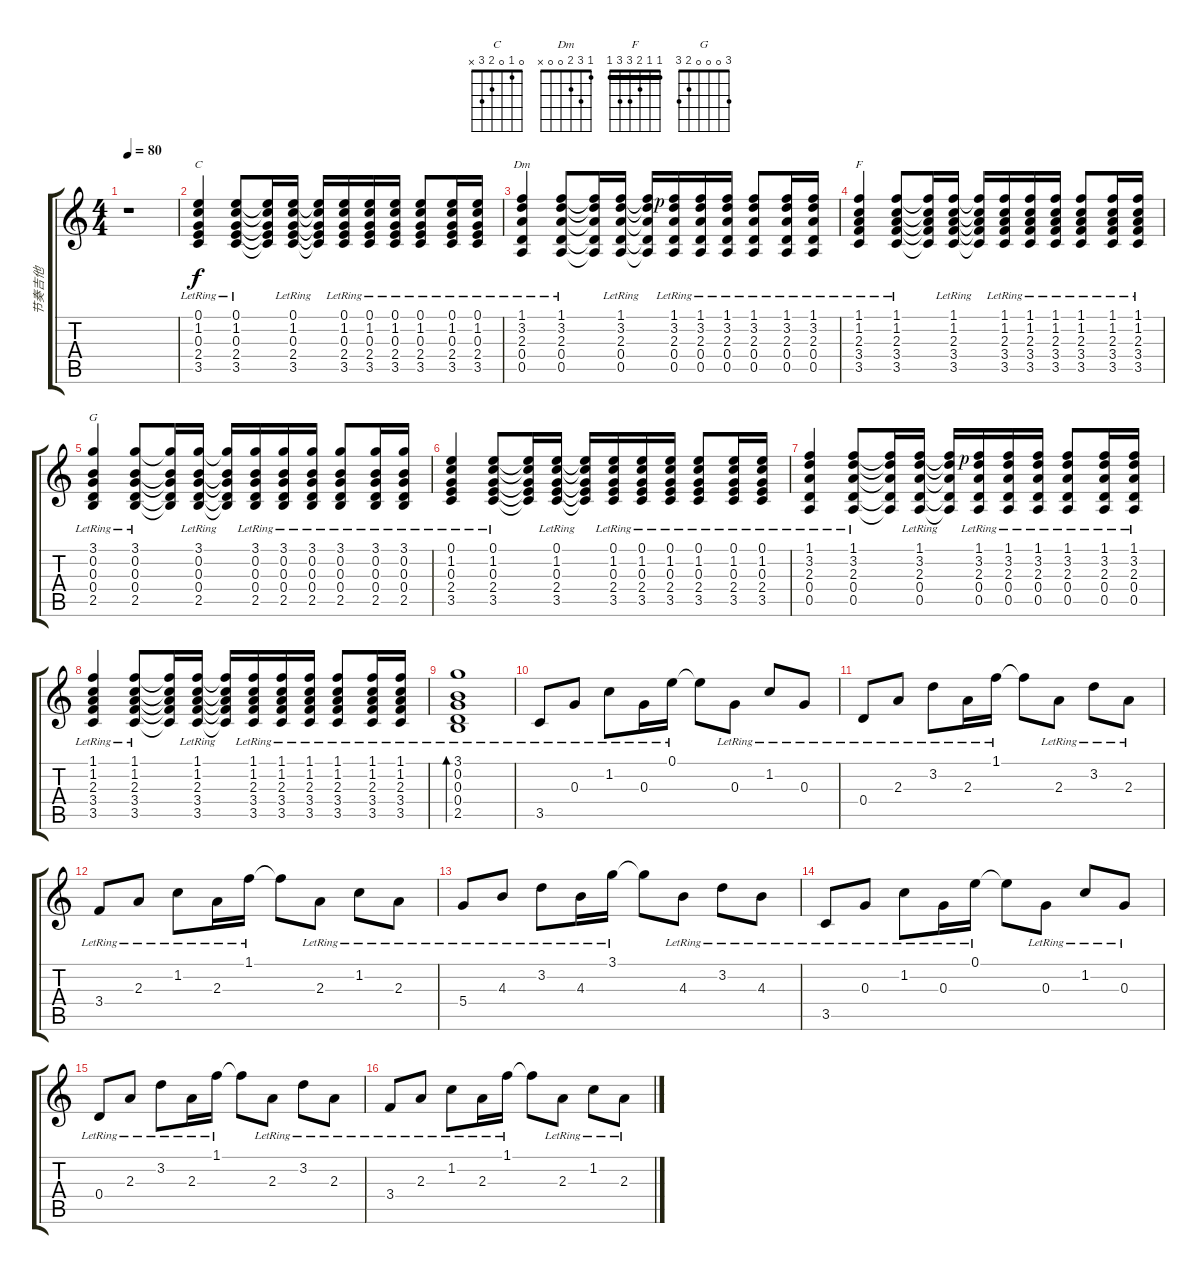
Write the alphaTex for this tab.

\track ("节奏吉他" "节奏吉他") {instrument acousticguitarnylon}
\staff {score tabs}
\tuning (E4 B3 G3 D3 A2 E2) {hide}
\chord ("C" 0 1 0 2 3 x)
\chord ("Dm" 1 3 2 0 0 x)
\chord ("F" 1 1 2 3 3 1) {barre 1}
\chord ("G" 3 0 0 0 2 3)
\ts (4 4)
\tempo 80
\clef g2
\ks c
r.1{dy f instrument acousticguitarnylon} |
(0.1{lr} 1.2{lr} 0.3{lr} 2.4{lr} 3.5{lr}).4{ch "C"} (0.1{lr} 1.2{lr} 0.3{lr} 2.4{lr} 3.5{lr}).8 (0.1{t} 1.2{t} 0.3{t} 2.4{t} 3.5{t}).16 (0.1{lr} 1.2{lr} 0.3{lr} 2.4{lr} 3.5{lr}).16 (0.1{t} 1.2{t} 0.3{t} 2.4{t} 3.5{t}).16 (0.1{lr} 1.2{lr} 0.3{lr} 2.4{lr} 3.5{lr}).16 (0.1{lr} 1.2{lr} 0.3{lr} 2.4{lr} 3.5{lr}).16 (0.1{lr} 1.2{lr} 0.3{lr} 2.4{lr} 3.5{lr}).16 (0.1{lr} 1.2{lr} 0.3{lr} 2.4{lr} 3.5{lr}).8 (0.1{lr} 1.2{lr} 0.3{lr} 2.4{lr} 3.5{lr}).16 (0.1{lr} 1.2{lr} 0.3{lr} 2.4{lr} 3.5{lr}).16 |
(1.1{lr} 3.2{lr} 2.3{lr} 0.4{lr} 0.5{lr}).4{ch "Dm"} (1.1{lr} 3.2{lr} 2.3{lr} 0.4{lr} 0.5{lr}).8 (1.1{t} 3.2{t} 2.3{t} 0.4{t} 0.5{t}).16 (1.1{lr} 3.2{lr} 2.3{lr} 0.4{lr} 0.5{lr}).16 (1.1{t} 3.2{t} 2.3{t} 0.4{t} 0.5{t}).16 (1.1{lr rf 1} 3.2{lr} 2.3{lr} 0.4{lr} 0.5{lr}).16 (1.1{lr} 3.2{lr} 2.3{lr} 0.4{lr} 0.5{lr}).16 (1.1{lr} 3.2{lr} 2.3{lr} 0.4{lr} 0.5{lr}).16 (1.1{lr} 3.2{lr} 2.3{lr} 0.4{lr} 0.5{lr}).8 (1.1{lr} 3.2{lr} 2.3{lr} 0.4{lr} 0.5{lr}).16 (1.1{lr} 3.2{lr} 2.3{lr} 0.4{lr} 0.5{lr}).16 |
(1.1{lr} 1.2{lr} 2.3{lr} 3.4{lr} 3.5{lr}).4{ch "F"} (1.1{lr} 1.2{lr} 2.3{lr} 3.4{lr} 3.5{lr}).8 (1.1{t} 1.2{t} 2.3{t} 3.4{t} 3.5{t}).16 (1.1{lr} 1.2{lr} 2.3{lr} 3.4{lr} 3.5{lr}).16 (1.1{t} 1.2{t} 2.3{t} 3.4{t} 3.5{t}).16 (1.1{lr} 1.2{lr} 2.3{lr} 3.4{lr} 3.5{lr}).16 (1.1{lr} 1.2{lr} 2.3{lr} 3.4{lr} 3.5{lr}).16 (1.1{lr} 1.2{lr} 2.3{lr} 3.4{lr} 3.5{lr}).16 (1.1{lr} 1.2{lr} 2.3{lr} 3.4{lr} 3.5{lr}).8 (1.1{lr} 1.2{lr} 2.3{lr} 3.4{lr} 3.5{lr}).16 (1.1{lr} 1.2{lr} 2.3{lr} 3.4{lr} 3.5{lr}).16 |
(3.1{lr} 0.2{lr} 0.3{lr} 0.4{lr} 2.5{lr}).4{ch "G"} (3.1{lr} 0.2{lr} 0.3{lr} 0.4{lr} 2.5{lr}).8 (3.1{t} 0.2{t} 0.3{t} 0.4{t} 2.5{t}).16 (3.1{lr} 0.2{lr} 0.3{lr} 0.4{lr} 2.5{lr}).16 (3.1{t} 0.2{t} 0.3{t} 0.4{t} 2.5{t}).16 (3.1{lr} 0.2{lr} 0.3{lr} 0.4{lr} 2.5{lr}).16 (3.1{lr} 0.2{lr} 0.3{lr} 0.4{lr} 2.5{lr}).16 (3.1{lr} 0.2{lr} 0.3{lr} 0.4{lr} 2.5{lr}).16 (3.1{lr} 0.2{lr} 0.3{lr} 0.4{lr} 2.5{lr}).8 (3.1{lr} 0.2{lr} 0.3{lr} 0.4{lr} 2.5{lr}).16 (3.1{lr} 0.2{lr} 0.3{lr} 0.4{lr} 2.5{lr}).16 |
(0.1{lr} 1.2{lr} 0.3{lr} 2.4{lr} 3.5{lr}).4 (0.1{lr} 1.2{lr} 0.3{lr} 2.4{lr} 3.5{lr}).8 (0.1{t} 1.2{t} 0.3{t} 2.4{t} 3.5{t}).16 (0.1{lr} 1.2{lr} 0.3{lr} 2.4{lr} 3.5{lr}).16 (0.1{t} 1.2{t} 0.3{t} 2.4{t} 3.5{t}).16 (0.1{lr} 1.2{lr} 0.3{lr} 2.4{lr} 3.5{lr}).16 (0.1{lr} 1.2{lr} 0.3{lr} 2.4{lr} 3.5{lr}).16 (0.1{lr} 1.2{lr} 0.3{lr} 2.4{lr} 3.5{lr}).16 (0.1{lr} 1.2{lr} 0.3{lr} 2.4{lr} 3.5{lr}).8 (0.1{lr} 1.2{lr} 0.3{lr} 2.4{lr} 3.5{lr}).16 (0.1{lr} 1.2{lr} 0.3{lr} 2.4{lr} 3.5{lr}).16 |
(1.1{lr} 3.2{lr} 2.3{lr} 0.4{lr} 0.5{lr}).4 (1.1{lr} 3.2{lr} 2.3{lr} 0.4{lr} 0.5{lr}).8 (1.1{t} 3.2{t} 2.3{t} 0.4{t} 0.5{t}).16 (1.1{lr} 3.2{lr} 2.3{lr} 0.4{lr} 0.5{lr}).16 (1.1{t} 3.2{t} 2.3{t} 0.4{t} 0.5{t}).16 (1.1{lr rf 1} 3.2{lr} 2.3{lr} 0.4{lr} 0.5{lr}).16 (1.1{lr} 3.2{lr} 2.3{lr} 0.4{lr} 0.5{lr}).16 (1.1{lr} 3.2{lr} 2.3{lr} 0.4{lr} 0.5{lr}).16 (1.1{lr} 3.2{lr} 2.3{lr} 0.4{lr} 0.5{lr}).8 (1.1{lr} 3.2{lr} 2.3{lr} 0.4{lr} 0.5{lr}).16 (1.1{lr} 3.2{lr} 2.3{lr} 0.4{lr} 0.5{lr}).16 |
(1.1{lr} 1.2{lr} 2.3{lr} 3.4{lr} 3.5{lr}).4 (1.1{lr} 1.2{lr} 2.3{lr} 3.4{lr} 3.5{lr}).8 (1.1{t} 1.2{t} 2.3{t} 3.4{t} 3.5{t}).16 (1.1{lr} 1.2{lr} 2.3{lr} 3.4{lr} 3.5{lr}).16 (1.1{t} 1.2{t} 2.3{t} 3.4{t} 3.5{t}).16 (1.1{lr} 1.2{lr} 2.3{lr} 3.4{lr} 3.5{lr}).16 (1.1{lr} 1.2{lr} 2.3{lr} 3.4{lr} 3.5{lr}).16 (1.1{lr} 1.2{lr} 2.3{lr} 3.4{lr} 3.5{lr}).16 (1.1{lr} 1.2{lr} 2.3{lr} 3.4{lr} 3.5{lr}).8 (1.1{lr} 1.2{lr} 2.3{lr} 3.4{lr} 3.5{lr}).16 (1.1{lr} 1.2{lr} 2.3{lr} 3.4{lr} 3.5{lr}).16 |
(3.1{lr} 0.2{lr} 0.3{lr} 0.4{lr} 2.5{lr}).1{bd 240} |
3.5{lr}.8 0.3{lr}.8 1.2{lr}.8 0.3{lr}.16 0.1{lr}.16 0.1{t}.8 0.3{lr}.8 1.2{lr}.8 0.3{lr}.8 |
0.4{lr}.8 2.3{lr}.8 3.2{lr}.8 2.3{lr}.16 1.1{lr}.16 1.1{t}.8 2.3{lr}.8 3.2{lr}.8 2.3{lr}.8 |
3.4{lr}.8 2.3{lr}.8 1.2{lr}.8 2.3{lr}.16 1.1{lr}.16 1.1{t}.8 2.3{lr}.8 1.2{lr}.8 2.3{lr}.8 |
5.4{lr}.8 4.3{lr}.8 3.2{lr}.8 4.3{lr}.16 3.1{lr}.16 3.1{t}.8 4.3{lr}.8 3.2{lr}.8 4.3{lr}.8 |
3.5{lr}.8 0.3{lr}.8 1.2{lr}.8 0.3{lr}.16 0.1{lr}.16 0.1{t}.8 0.3{lr}.8 1.2{lr}.8 0.3{lr}.8 |
0.4{lr}.8 2.3{lr}.8 3.2{lr}.8 2.3{lr}.16 1.1{lr}.16 1.1{t}.8 2.3{lr}.8 3.2{lr}.8 2.3{lr}.8 |
3.4{lr}.8 2.3{lr}.8 1.2{lr}.8 2.3{lr}.16 1.1{lr}.16 1.1{t}.8 2.3{lr}.8 1.2{lr}.8 2.3{lr}.8
